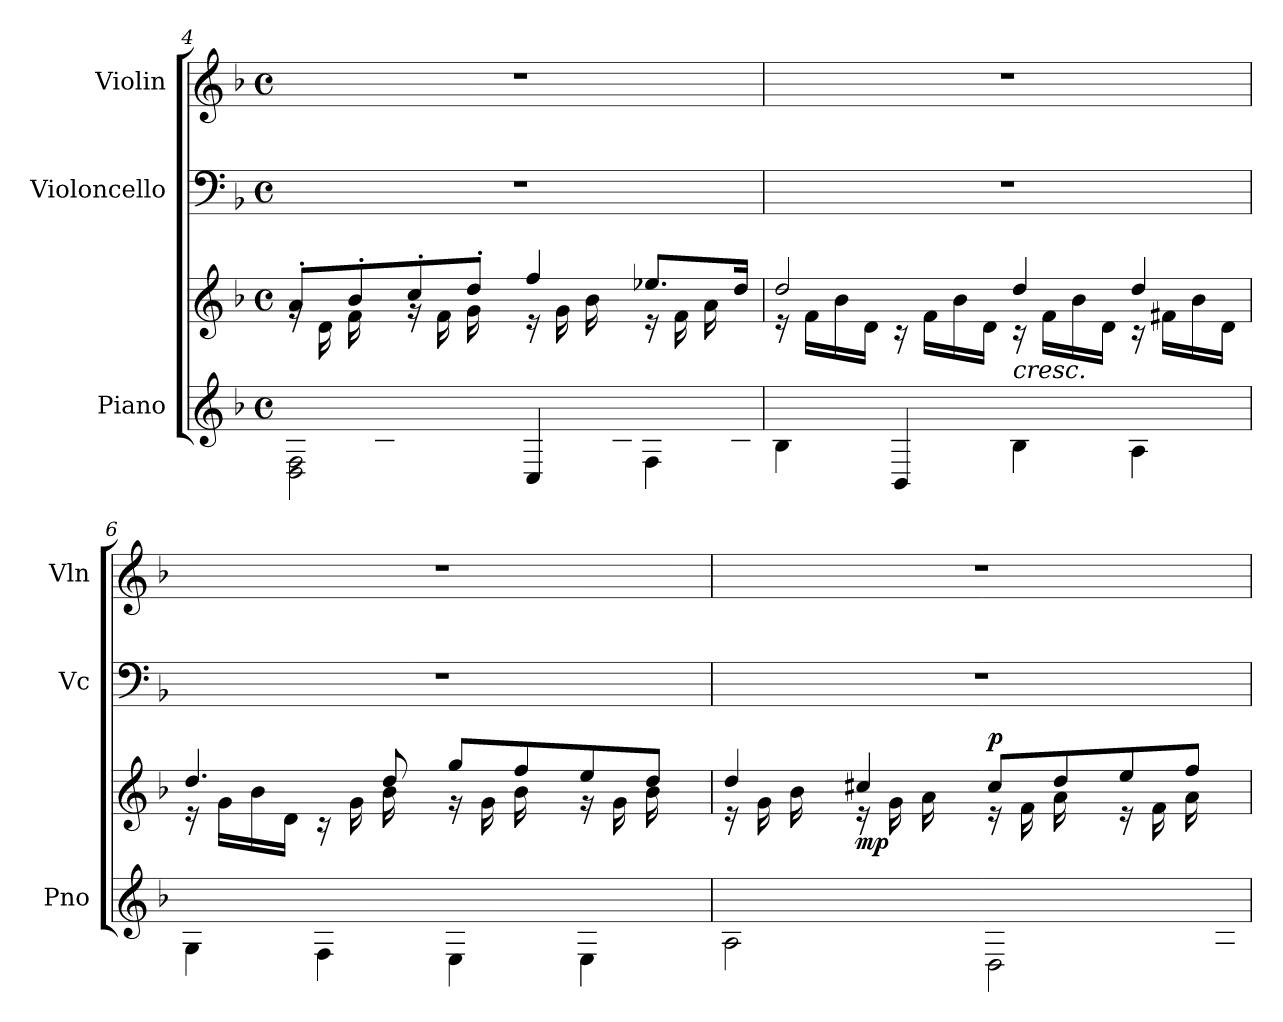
**kern	**kern	**dynam	**kern	**kern
*part3	*part3	*part3	*part2	*part1
*staff4	*staff3	*staff3/4	*staff2	*staff1
*I"Piano	*	*	*I"Violoncello	*I"Violin
*I'Pno	*	*	*I'Vc	*I'Vln
*clefG2	*clefG2	*	*clefF4	*clefG2
*k[b-]	*k[b-]	*	*k[b-]	*k[b-]
*M4/4	*M4/4	*	*M4/4	*M4/4
*met(c)	*met(c)	*	*met(c)	*met(c)
=4	=4	=4	=4	=4
*^	*^	*	*	*
8.ryy	2D\ 2F\	8a'/L	16rg	.	1r	1r
.	.	.	16d\LL	.	.	.
.	.	8b-'/	16f\	.	.	.
16B-/JJ	.	.	16ryy	.	.	.
8.ryy	.	8cc'/	16rg	.	.	.
.	.	.	16f\LL	.	.	.
.	.	8dd'/J	16g\	.	.	.
16d/JJ	.	.	16ryy	.	.	.
8.ryy	4C/	4ff/	16r	.	.	.
.	.	.	16g\LL	.	.	.
.	.	.	16b-\	.	.	.
16c/JJ	.	.	16ryy	.	.	.
8.ryy	4F\	8.ee-X/L	16r	.	.	.
.	.	.	16f\LL	.	.	.
.	.	.	16a\	.	.	.
16c/JJ	.	16dd/Jk	16ryy	.	.	.
*v	*v	*	*	*	*	*
!!LO:LB:g=z
=5	=5	=5	=5	=5	=5
4B-\	2dd/	16r	.	1r	1r
.	.	16f\LL	.	.	.
.	.	16b-\	.	.	.
.	.	16d\JJ	.	.	.
4BB-/	.	16r	.	.	.
.	.	16f\LL	.	.	.
.	.	16b-\	.	.	.
.	.	16d\JJ	.	.	.
!	!LO:TX:b:i:t=cresc.	!	!	!	!
4B-\	4dd/	16r	.	.	.
.	.	16f\LL	.	.	.
.	.	16b-\	.	.	.
.	.	16d\JJ	.	.	.
4A\	4dd/	16r	.	.	.
.	.	16f#X\LL	.	.	.
.	.	16b-\	.	.	.
.	.	16d\JJ	.	.	.
=6	=6	=6	=6	=6	=6
*^	*	*	*	*	*
4..ryy	4G\	4.dd/	16r	.	1r	1r
.	.	.	16g\LL	.	.	.
.	.	.	16b-\	.	.	.
.	.	.	16d\JJ	.	.	.
.	4F\	.	16r	.	.	.
.	.	.	16g\LL	.	.	.
.	.	8dd/	16b-\	.	.	.
16d/JJ	.	.	16ryy	.	.	.
8.ryy	4E\	8gg/L	16r	.	.	.
.	.	.	16g\LL	.	.	.
.	.	8ff/	16b-\	.	.	.
16e/JJ	.	.	16ryy	.	.	.
8.ryy	4E\	8ee/	16r	.	.	.
.	.	.	16g\LL	.	.	.
.	.	8dd/J	16b-\	.	.	.
16e/JJ	.	.	16ryy	.	.	.
!!LO:PB:g=z
=7	=7	=7	=7	=7	=7	=7
8.ryy	2A\	4dd/	16r	.	1r	1r
.	.	.	16g\LL	.	.	.
.	.	.	16b-\	.	.	.
16e/JJ	.	.	16ryy	.	.	.
!	!	!	!	!LO:DY:b	!	!
8.ryy	.	4cc#X/	16r	mp	.	.
.	.	.	16g\LL	.	.	.
.	.	.	16a\	.	.	.
16e/JJ	.	.	16ryy	.	.	.
!	!	!	!	!LO:DY:a	!	!
8.ryy	2D\	8cc#/L	16r	p	.	.
.	.	.	16f\LL	.	.	.
.	.	8dd/	16a\	.	.	.
16d/JJ	.	.	16ryy	.	.	.
8.ryy	.	8ee/	16r	.	.	.
.	.	.	16f\LL	.	.	.
.	.	8ff/J	16a\	.	.	.
16A/JJ	.	.	16ryy	.	.	.
*v	*v	*	*	*	*	*
*	*v	*v	*	*	*
=	=	=	=	=
*-	*-	*-	*-	*-
